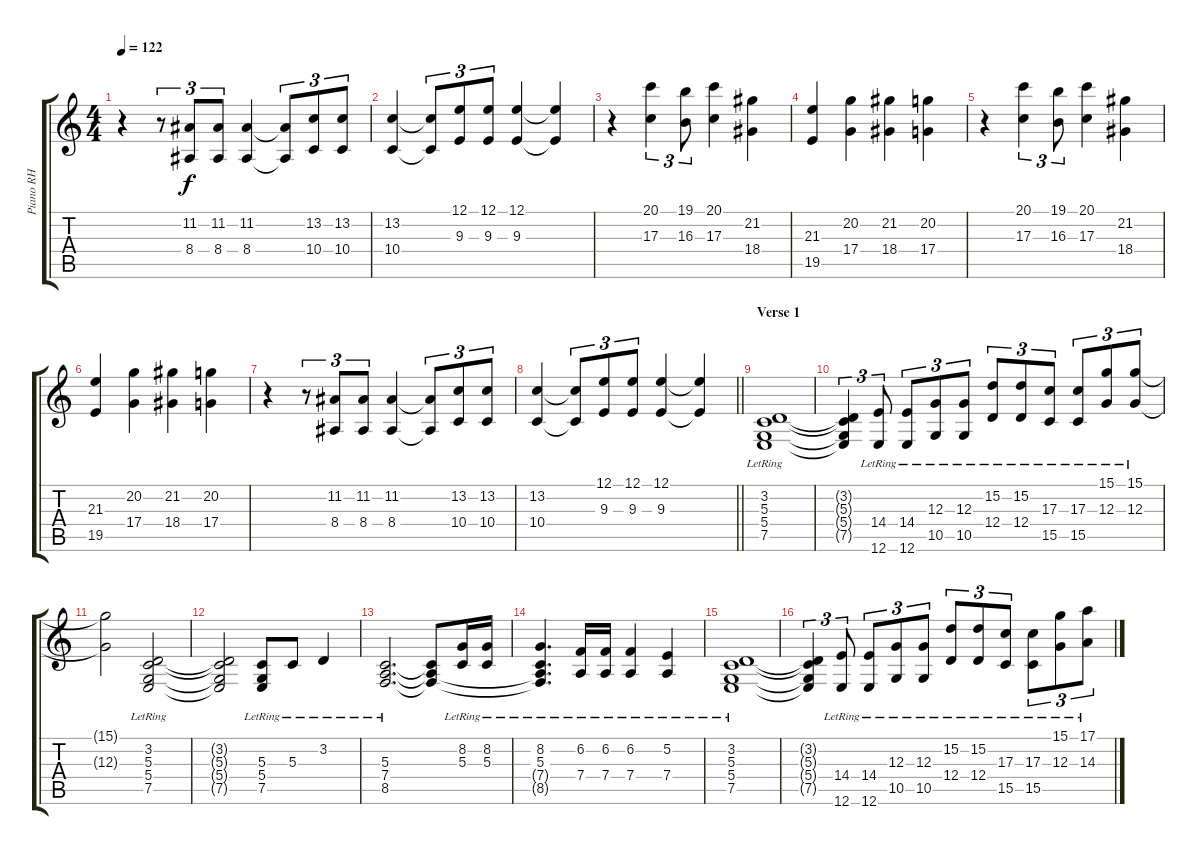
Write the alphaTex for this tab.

\track ("Piano RH" "Piano RH") {instrument acousticgrandpiano}
\staff {score tabs}
\tuning (E4 B3 G3 D3 A2 E2) {hide}
\ts (4 4)
\tempo 122
\clef g2
\ks c
r.4{dy f} r.8{tu (3 2)} (11.2 8.4).8{tu (3 2)} (11.2 8.4).8{tu (3 2)} (11.2 8.4).4 (11.2{t} 8.4{t}).8{tu (3 2)} (13.2 10.4).8{tu (3 2)} (13.2 10.4).8{tu (3 2)} |
(13.2 10.4).4 (13.2{t} 10.4{t}).8{tu (3 2)} (12.1 9.3).8{tu (3 2)} (12.1 9.3).8{tu (3 2)} (12.1 9.3).4 (12.1{t} 9.3{t}).4 |
r.4 (20.1 17.3).4{tu (3 2)} (19.1 16.3).8{tu (3 2)} (20.1 17.3).4 (21.2 18.4).4 |
(21.3 19.5).4 (20.2 17.4).4 (21.2 18.4).4 (20.2 17.4).4 |
r.4 (20.1 17.3).4{tu (3 2)} (19.1 16.3).8{tu (3 2)} (20.1 17.3).4 (21.2 18.4).4 |
(21.3 19.5).4 (20.2 17.4).4 (21.2 18.4).4 (20.2 17.4).4 |
r.4 r.8{tu (3 2)} (11.2 8.4).8{tu (3 2)} (11.2 8.4).8{tu (3 2)} (11.2 8.4).4 (11.2{t} 8.4{t}).8{tu (3 2)} (13.2 10.4).8{tu (3 2)} (13.2 10.4).8{tu (3 2)} |
\barLineRight lightlight
(13.2 10.4).4 (13.2{t} 10.4{t}).8{tu (3 2)} (12.1 9.3).8{tu (3 2)} (12.1 9.3).8{tu (3 2)} (12.1 9.3).4 (12.1{t} 9.3{t}).4 |
\section ("" "Verse 1")
(3.2{lr} 5.3{lr} 5.4{lr} 7.5{lr}).1 |
(3.2{t} 5.3{t} 5.4{t} 7.5{t}).4{tu (3 2)} (14.4{lr} 12.6{lr}).8{tu (3 2)} (14.4{lr} 12.6{lr}).8{tu (3 2)} (12.3{lr} 10.5{lr}).8{tu (3 2)} (12.3{lr} 10.5{lr}).8{tu (3 2)} (15.2{lr} 12.4{lr}).8{tu (3 2)} (15.2{lr} 12.4{lr}).8{tu (3 2)} (17.3{lr} 15.5{lr}).8{tu (3 2)} (17.3{lr} 15.5{lr}).8{tu (3 2)} (15.1{lr} 12.3{lr}).8{tu (3 2)} (15.1{lr} 12.3{lr}).8{tu (3 2)} |
(15.1{t} 12.3{t}).2 (3.2{lr} 5.3{lr} 5.4{lr} 7.5{lr}).2 |
(3.2{t} 5.3{t} 5.4{t} 7.5{t}).2 (5.3{lr} 5.4{lr} 7.5{lr}).8 5.3{lr}.8 3.2{lr}.4 |
(5.3{lr} 7.4{lr} 8.5{lr}).2{d} (5.3{t} 7.4{t} 8.5{t}).8 (8.2{lr} 5.3{lr}).16 (8.2{lr} 5.3{lr}).16 |
(8.2 5.3{lr} 7.4{t} 8.5{t}).4{d} (6.2{lr} 7.4{lr}).16 (6.2{lr} 7.4{lr}).16 (6.2{lr} 7.4{lr}).4 (5.2{lr} 7.4{lr}).4 |
(3.2{lr} 5.3{lr} 5.4{lr} 7.5{lr}).1 |
(3.2{t} 5.3{t} 5.4{t} 7.5{t}).4{tu (3 2)} (14.4{lr} 12.6{lr}).8{tu (3 2)} (14.4{lr} 12.6{lr}).8{tu (3 2)} (12.3{lr} 10.5{lr}).8{tu (3 2)} (12.3{lr} 10.5{lr}).8{tu (3 2)} (15.2{lr} 12.4{lr}).8{tu (3 2)} (15.2{lr} 12.4{lr}).8{tu (3 2)} (17.3{lr} 15.5{lr}).8{tu (3 2)} (17.3{lr} 15.5{lr}).8{tu (3 2)} (15.1{lr} 12.3{lr}).8{tu (3 2)} (17.1{lr} 14.3{lr}).8{tu (3 2)}
